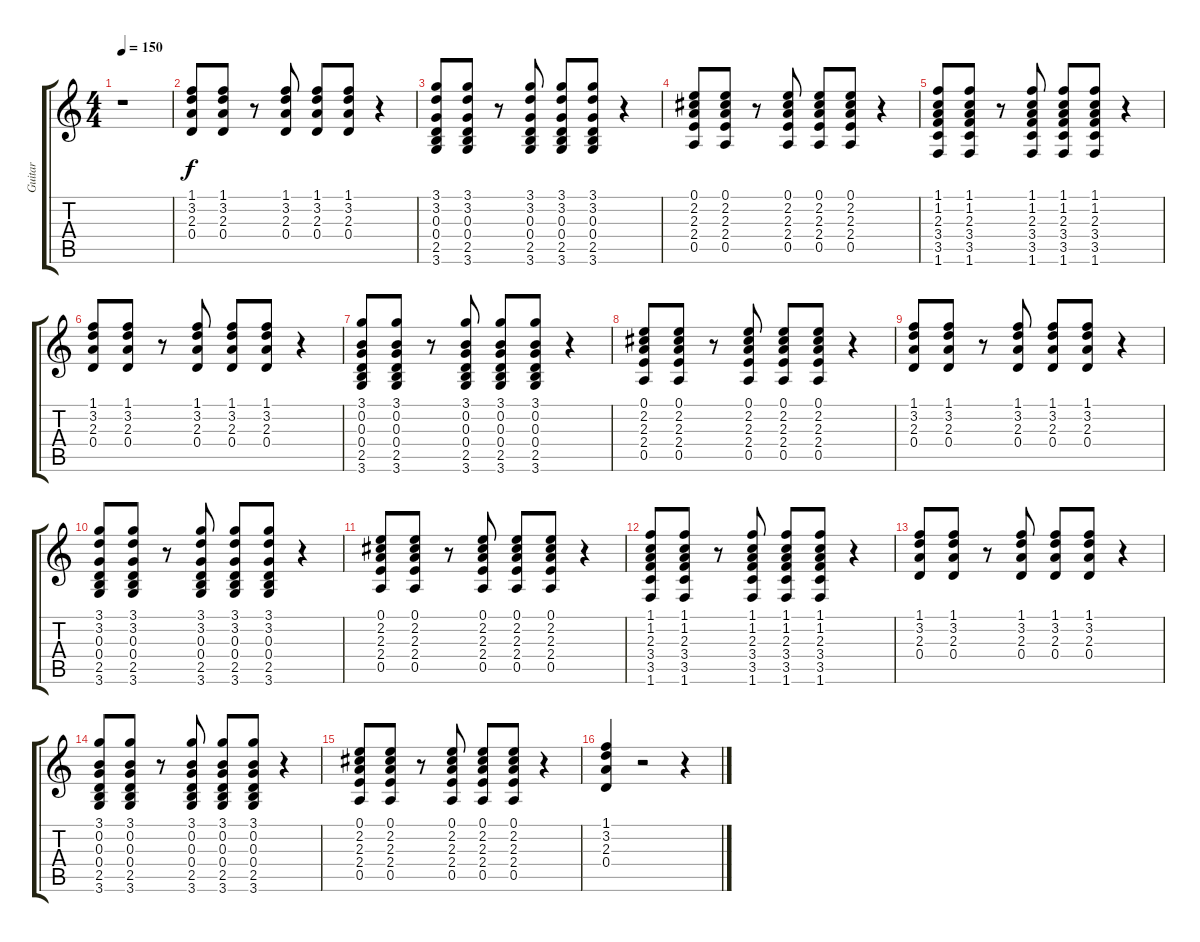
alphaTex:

\track ("Guitar" "Guitar") {instrument acousticguitarnylon}
\staff {score tabs}
\tuning (E4 B3 G3 D3 A2 E2) {hide}
\ts (4 4)
\tempo 150
\clef g2
\ks c
r.1{dy f} |
(1.1 3.2 2.3 0.4).8{volume 11 instrument acousticguitarnylon} (1.1 3.2 2.3 0.4).8 r.8 (1.1 3.2 2.3 0.4).8 (1.1 3.2 2.3 0.4).8 (1.1 3.2 2.3 0.4).8 r.4 |
(3.1 3.2 0.3 0.4 2.5 3.6).8 (3.1 3.2 0.3 0.4 2.5 3.6).8 r.8 (3.1 3.2 0.3 0.4 2.5 3.6).8 (3.1 3.2 0.3 0.4 2.5 3.6).8 (3.1 3.2 0.3 0.4 2.5 3.6).8 r.4 |
(0.1 2.2 2.3 2.4 0.5).8 (0.1 2.2 2.3 2.4 0.5).8 r.8 (0.1 2.2 2.3 2.4 0.5).8 (0.1 2.2 2.3 2.4 0.5).8 (0.1 2.2 2.3 2.4 0.5).8 r.4 |
(1.1 1.2 2.3 3.4 3.5 1.6).8 (1.1 1.2 2.3 3.4 3.5 1.6).8 r.8 (1.1 1.2 2.3 3.4 3.5 1.6).8 (1.1 1.2 2.3 3.4 3.5 1.6).8 (1.1 1.2 2.3 3.4 3.5 1.6).8 r.4 |
(1.1 3.2 2.3 0.4).8 (1.1 3.2 2.3 0.4).8 r.8 (1.1 3.2 2.3 0.4).8 (1.1 3.2 2.3 0.4).8 (1.1 3.2 2.3 0.4).8 r.4 |
(3.1 0.2 0.3 0.4 2.5 3.6).8 (3.1 0.2 0.3 0.4 2.5 3.6).8 r.8 (3.1 0.2 0.3 0.4 2.5 3.6).8 (3.1 0.2 0.3 0.4 2.5 3.6).8 (3.1 0.2 0.3 0.4 2.5 3.6).8 r.4 |
(0.1 2.2 2.3 2.4 0.5).8 (0.1 2.2 2.3 2.4 0.5).8 r.8 (0.1 2.2 2.3 2.4 0.5).8 (0.1 2.2 2.3 2.4 0.5).8 (0.1 2.2 2.3 2.4 0.5).8 r.4 |
(1.1 3.2 2.3 0.4).8{volume 11 instrument acousticguitarnylon} (1.1 3.2 2.3 0.4).8 r.8 (1.1 3.2 2.3 0.4).8 (1.1 3.2 2.3 0.4).8 (1.1 3.2 2.3 0.4).8 r.4 |
(3.1 3.2 0.3 0.4 2.5 3.6).8 (3.1 3.2 0.3 0.4 2.5 3.6).8 r.8 (3.1 3.2 0.3 0.4 2.5 3.6).8 (3.1 3.2 0.3 0.4 2.5 3.6).8 (3.1 3.2 0.3 0.4 2.5 3.6).8 r.4 |
(0.1 2.2 2.3 2.4 0.5).8 (0.1 2.2 2.3 2.4 0.5).8 r.8 (0.1 2.2 2.3 2.4 0.5).8 (0.1 2.2 2.3 2.4 0.5).8 (0.1 2.2 2.3 2.4 0.5).8 r.4 |
(1.1 1.2 2.3 3.4 3.5 1.6).8 (1.1 1.2 2.3 3.4 3.5 1.6).8 r.8 (1.1 1.2 2.3 3.4 3.5 1.6).8 (1.1 1.2 2.3 3.4 3.5 1.6).8 (1.1 1.2 2.3 3.4 3.5 1.6).8 r.4 |
(1.1 3.2 2.3 0.4).8 (1.1 3.2 2.3 0.4).8 r.8 (1.1 3.2 2.3 0.4).8 (1.1 3.2 2.3 0.4).8 (1.1 3.2 2.3 0.4).8 r.4 |
(3.1 0.2 0.3 0.4 2.5 3.6).8 (3.1 0.2 0.3 0.4 2.5 3.6).8 r.8 (3.1 0.2 0.3 0.4 2.5 3.6).8 (3.1 0.2 0.3 0.4 2.5 3.6).8 (3.1 0.2 0.3 0.4 2.5 3.6).8 r.4 |
(0.1 2.2 2.3 2.4 0.5).8 (0.1 2.2 2.3 2.4 0.5).8 r.8 (0.1 2.2 2.3 2.4 0.5).8 (0.1 2.2 2.3 2.4 0.5).8 (0.1 2.2 2.3 2.4 0.5).8 r.4 |
(1.1 3.2 2.3 0.4).4 r.2 r.4
